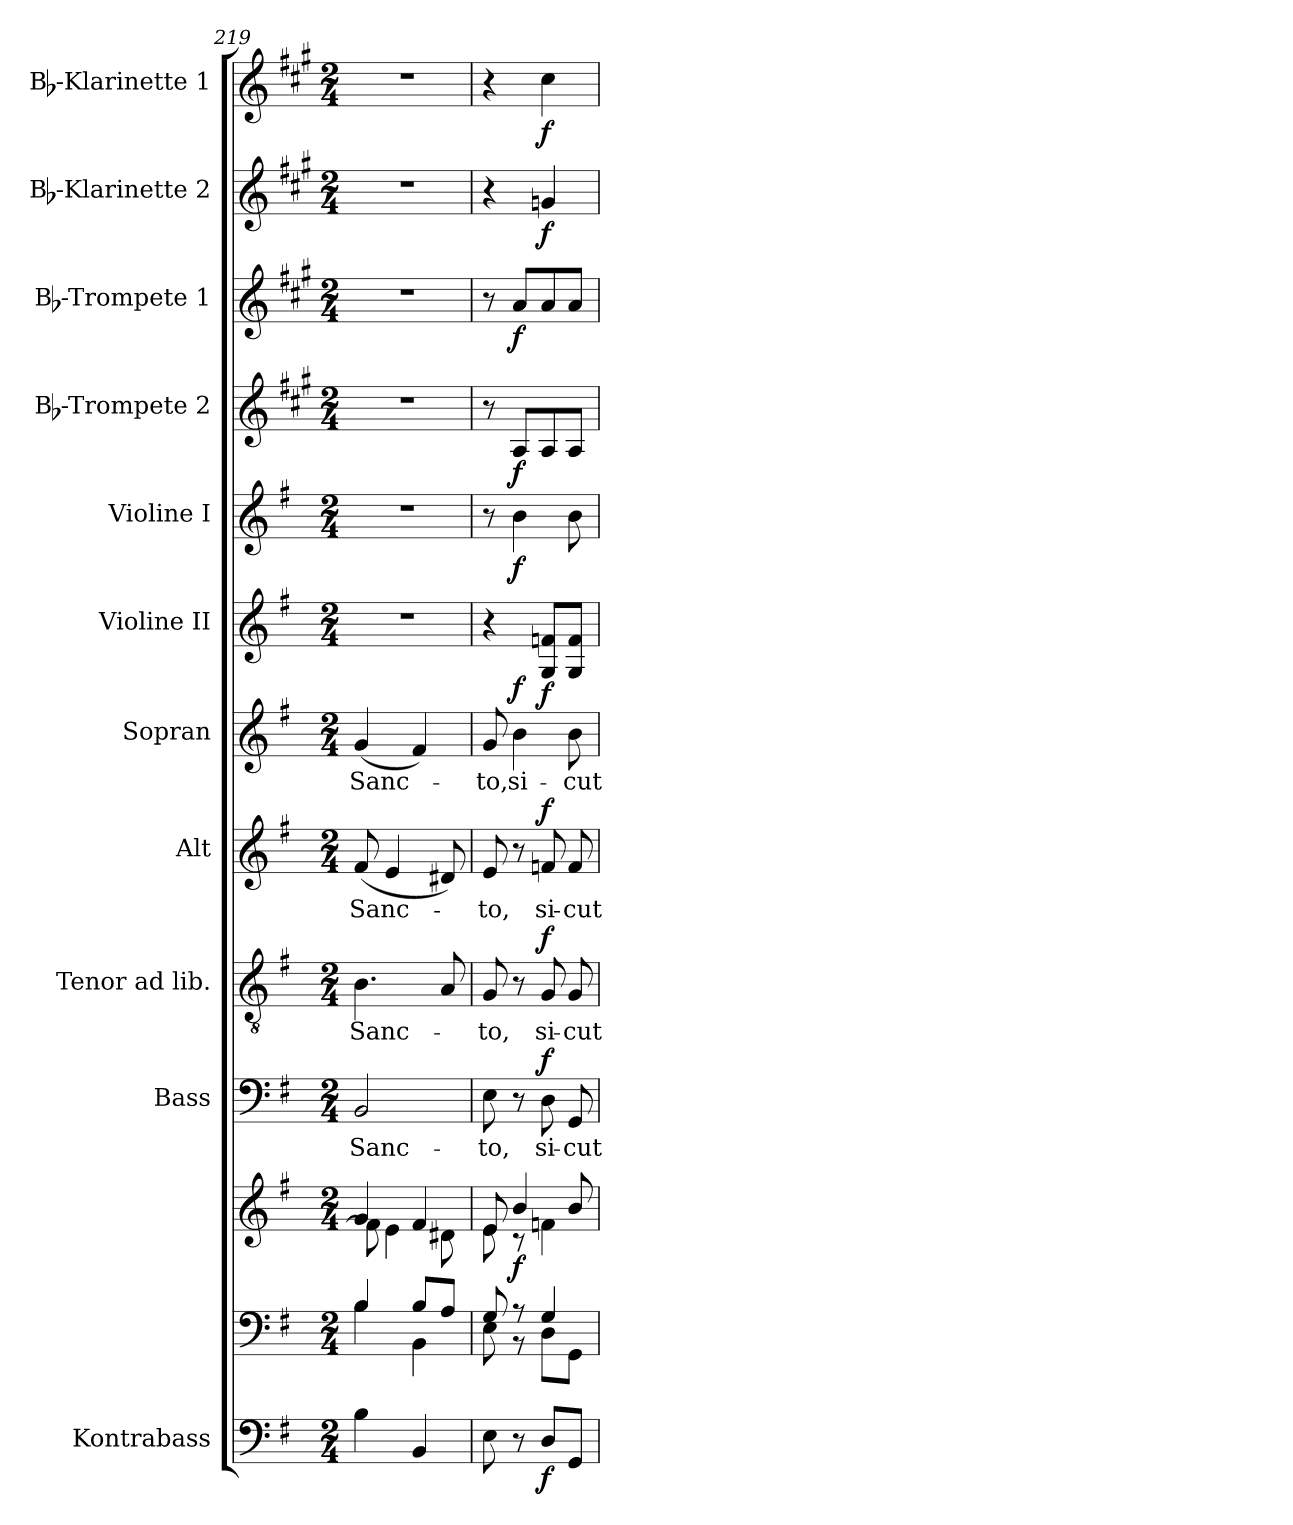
**kern	**dynam	**kern	**kern	**dynam	**kern	**text	**dynam	**kern	**text	**dynam	**kern	**text	**dynam	**kern	**text	**dynam	**kern	**dynam	**kern	**dynam	**kern	**dynam	**kern	**dynam	**kern	**dynam	**kern	**dynam
*part12	*part12	*part11	*part11	*part11	*part10	*part10	*part10	*part9	*part9	*part9	*part8	*part8	*part8	*part7	*part7	*part7	*part6	*part6	*part5	*part5	*part4	*part4	*part3	*part3	*part2	*part2	*part1	*part1
*staff13	*staff13	*staff12	*staff11	*staff11/12	*staff10	*staff10	*staff10	*staff9	*staff9	*staff9	*staff8	*staff8	*staff8	*staff7	*staff7	*staff7	*staff6	*staff6	*staff5	*staff5	*staff4	*staff4	*staff3	*staff3	*staff2	*staff2	*staff1	*staff1
*I"Kontrabass	*	*	*	*	*I"Bass	*	*	*I"Tenor ad lib.	*	*	*I"Alt	*	*	*I"Sopran	*	*	*I"Violine II	*	*I"Violine I	*	*I"Bb-Trompete 2	*	*I"Bb-Trompete 1	*	*I"Bb-Klarinette 2	*	*I"Bb-Klarinette 1	*
*I'Kb.	*	*	*	*	*I'B.	*	*	*I'T.	*	*	*I'A.	*	*	*I'S.	*	*	*I'Vl. II	*	*I'Vl. I	*	*I'Bb Trp. 2	*	*I'Bb Trp. 1	*	*I'Bb Kl. 2	*	*I'Bb Kl. 1	*
*clefF4	*	*clefF4	*clefG2	*	*clefF4	*	*	*clefGv2	*	*	*clefG2	*	*	*clefG2	*	*	*clefG2	*	*clefG2	*	*clefG2	*	*clefG2	*	*clefG2	*	*clefG2	*
*ITrd7c12	*	*	*	*	*	*	*	*	*	*	*	*	*	*	*	*	*	*	*	*	*ITrd1c2	*	*ITrd1c2	*	*ITrd1c2	*	*ITrd1c2	*
*k[f#]	*	*k[f#]	*k[f#]	*	*k[f#]	*	*	*k[f#]	*	*	*k[f#]	*	*	*k[f#]	*	*	*k[f#]	*	*k[f#]	*	*k[f#]	*	*k[f#]	*	*k[f#]	*	*k[f#]	*
*G:	*	*G:	*G:	*	*G:	*	*	*G:	*	*	*G:	*	*	*G:	*	*	*G:	*	*G:	*	*G:	*	*G:	*	*G:	*	*G:	*
*M2/4	*	*M2/4	*M2/4	*	*M2/4	*	*	*M2/4	*	*	*M2/4	*	*	*M2/4	*	*	*M2/4	*	*M2/4	*	*M2/4	*	*M2/4	*	*M2/4	*	*M2/4	*
=219	=219	=219	=219	=219	=219	=219	=219	=219	=219	=219	=219	=219	=219	=219	=219	=219	=219	=219	=219	=219	=219	=219	=219	=219	=219	=219	=219	=219
*	*	*^	*^	*	*	*	*	*	*	*	*	*	*	*	*	*	*	*	*	*	*	*	*	*	*	*	*	*
!	!	!	!	!	!	!	!	!LO:LY:b	!	!	!LO:LY:b	!	!	!LO:LY:b	!	!	!LO:LY:b	!	!	!	!	!	!	!	!	!	!	!	!	!
4BB\	.	4B/	4B\	4g/	8f#\]	.	2BB/	Sanc-	.	4.B\	Sanc-	.	(<8f#/	Sanc-	.	(<4g/	Sanc-	.	2r	.	2r	.	2r	.	2r	.	2r	.	2r	.
.	.	.	.	.	4e\	.	.	.	.	.	.	.	4e/	.	.	.	.	.	.	.	.	.	.	.	.	.	.	.	.	.
4BBB/	.	8B/L	4BB\	4f#/	.	.	.	.	.	.	.	.	.	.	.	4f#/)	.	.	.	.	.	.	.	.	.	.	.	.	.	.
.	.	8A/J	.	.	8d#X\	.	.	.	.	8A/	.	.	8d#X/)	.	.	.	.	.	.	.	.	.	.	.	.	.	.	.	.	.
=220	=220	=220	=220	=220	=220	=220	=220	=220	=220	=220	=220	=220	=220	=220	=220	=220	=220	=220	=220	=220	=220	=220	=220	=220	=220	=220	=220	=220	=220	=220
!	!	!	!	!	!	!	!	!LO:LY:b	!	!	!LO:LY:b	!	!	!LO:LY:b	!	!	!LO:LY:b	!	!	!	!	!	!	!	!	!	!	!	!	!
8EE\	.	8G/	8E\	8e/	8e\	.	8E\	-to,	.	8G/	-to,	.	8e/	-to,	.	8g/	-to,	.	4r	.	8r	.	8r	.	8r	.	4r	.	4r	.
!	!	!	!	!	!	!LO:DY:b	!	!	!	!	!	!	!	!	!	!	!LO:LY:b	!LO:DY:a	!	!	!	!LO:DY:b	!	!LO:DY:b	!	!LO:DY:b	!	!	!	!
8r	.	8r	8r	4b/	8rc	f	8r	.	.	8r	.	.	8r	.	.	4b\	si-	f	.	.	4b\	f	8G/L	f	8g/L	f	.	.	.	.
!	!LO:DY:b	!	!	!	!	!	!	!LO:LY:b	!LO:DY:a	!	!LO:LY:b	!LO:DY:a	!	!LO:LY:b	!LO:DY:a	!	!	!	!	!LO:DY:b	!	!	!	!	!	!	!	!LO:DY:b	!	!LO:DY:b
8DD/L	f	4G/	8D\L	.	4fn\	.	8D\	si-	f	8G/	si-	f	8fn/	si-	f	.	.	.	8G/ 8fn/L	f	.	.	8G/	.	8g/	.	4fn/	f	4b\	f
!	!	!	!	!	!	!	!	!LO:LY:b	!	!	!LO:LY:b	!	!	!LO:LY:b	!	!	!LO:LY:b	!	!	!	!	!	!	!	!	!	!	!	!	!
8GGG/J	.	.	8GG\J	8b/	.	.	8GG/	-cut	.	8G/	-cut	.	8f/	-cut	.	8b\	-cut	.	8G/ 8f/J	.	8b\	.	8G/J	.	8g/J	.	.	.	.	.
*	*	*v	*v	*	*	*	*	*	*	*	*	*	*	*	*	*	*	*	*	*	*	*	*	*	*	*	*	*	*	*
*	*	*	*v	*v	*	*	*	*	*	*	*	*	*	*	*	*	*	*	*	*	*	*	*	*	*	*	*	*	*
=	=	=	=	=	=	=	=	=	=	=	=	=	=	=	=	=	=	=	=	=	=	=	=	=	=	=	=	=
*-	*-	*-	*-	*-	*-	*-	*-	*-	*-	*-	*-	*-	*-	*-	*-	*-	*-	*-	*-	*-	*-	*-	*-	*-	*-	*-	*-	*-
